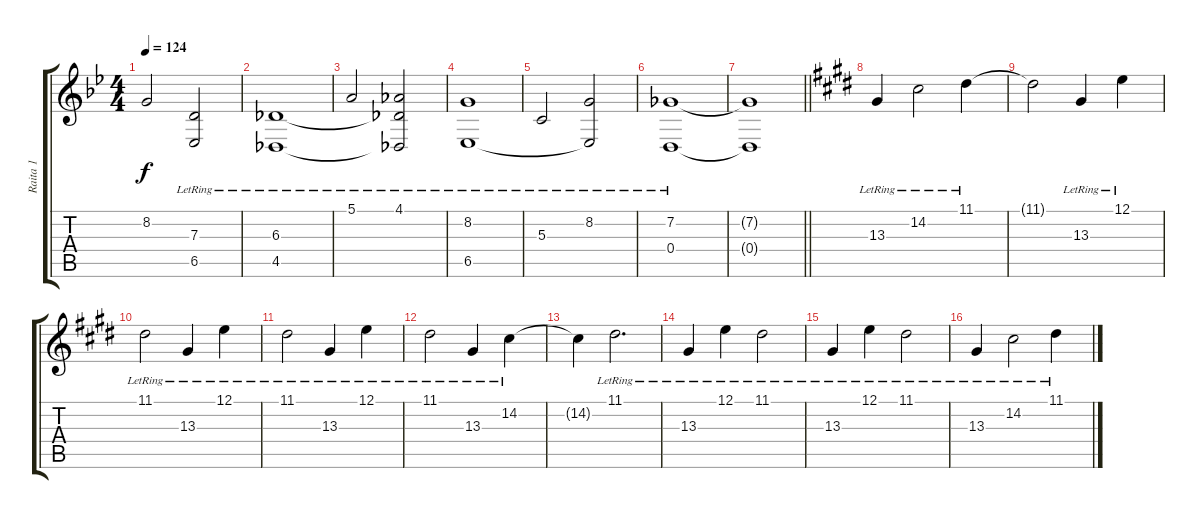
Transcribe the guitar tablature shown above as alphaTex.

\track ("Raita 1" "Raita 1") {instrument pad1newage}
\staff {score tabs}
\tuning (E4 B3 G3 D3 A2 E2) {hide}
\ts (4 4)
\tempo 124
\clef g2
\ks gminor
8.2{t}.2{dy f} (7.3{lr} 6.5{t}).2 |
(6.3{lr} 4.5{lr}).1 |
5.1{lr}.2 (4.1{lr} 6.3{t} 4.5{t}).2 |
(8.2{lr} 6.5{lr}).1 |
5.3{lr}.2 (8.2{lr} 6.5{t}).2 |
(7.2{lr} 0.4{lr}).1 |
\barLineRight lightlight
(7.2{t} 0.4{t}).1 |
\ks c#minor
13.3{lr}.4 14.2{lr}.2 11.1{lr}.4 |
11.1{t}.2 13.3{lr}.4 12.1{lr}.4 |
11.1{lr}.2 13.3{lr}.4 12.1{lr}.4 |
11.1{lr}.2 13.3{lr}.4 12.1{lr}.4 |
11.1{lr}.2 13.3{lr}.4 14.2{lr}.4 |
14.2{t}.4 11.1{lr}.2{d} |
13.3{lr}.4 12.1{lr}.4 11.1{lr}.2 |
13.3{lr}.4 12.1{lr}.4 11.1{lr}.2 |
13.3{lr}.4 14.2{lr}.2 11.1{lr}.4
